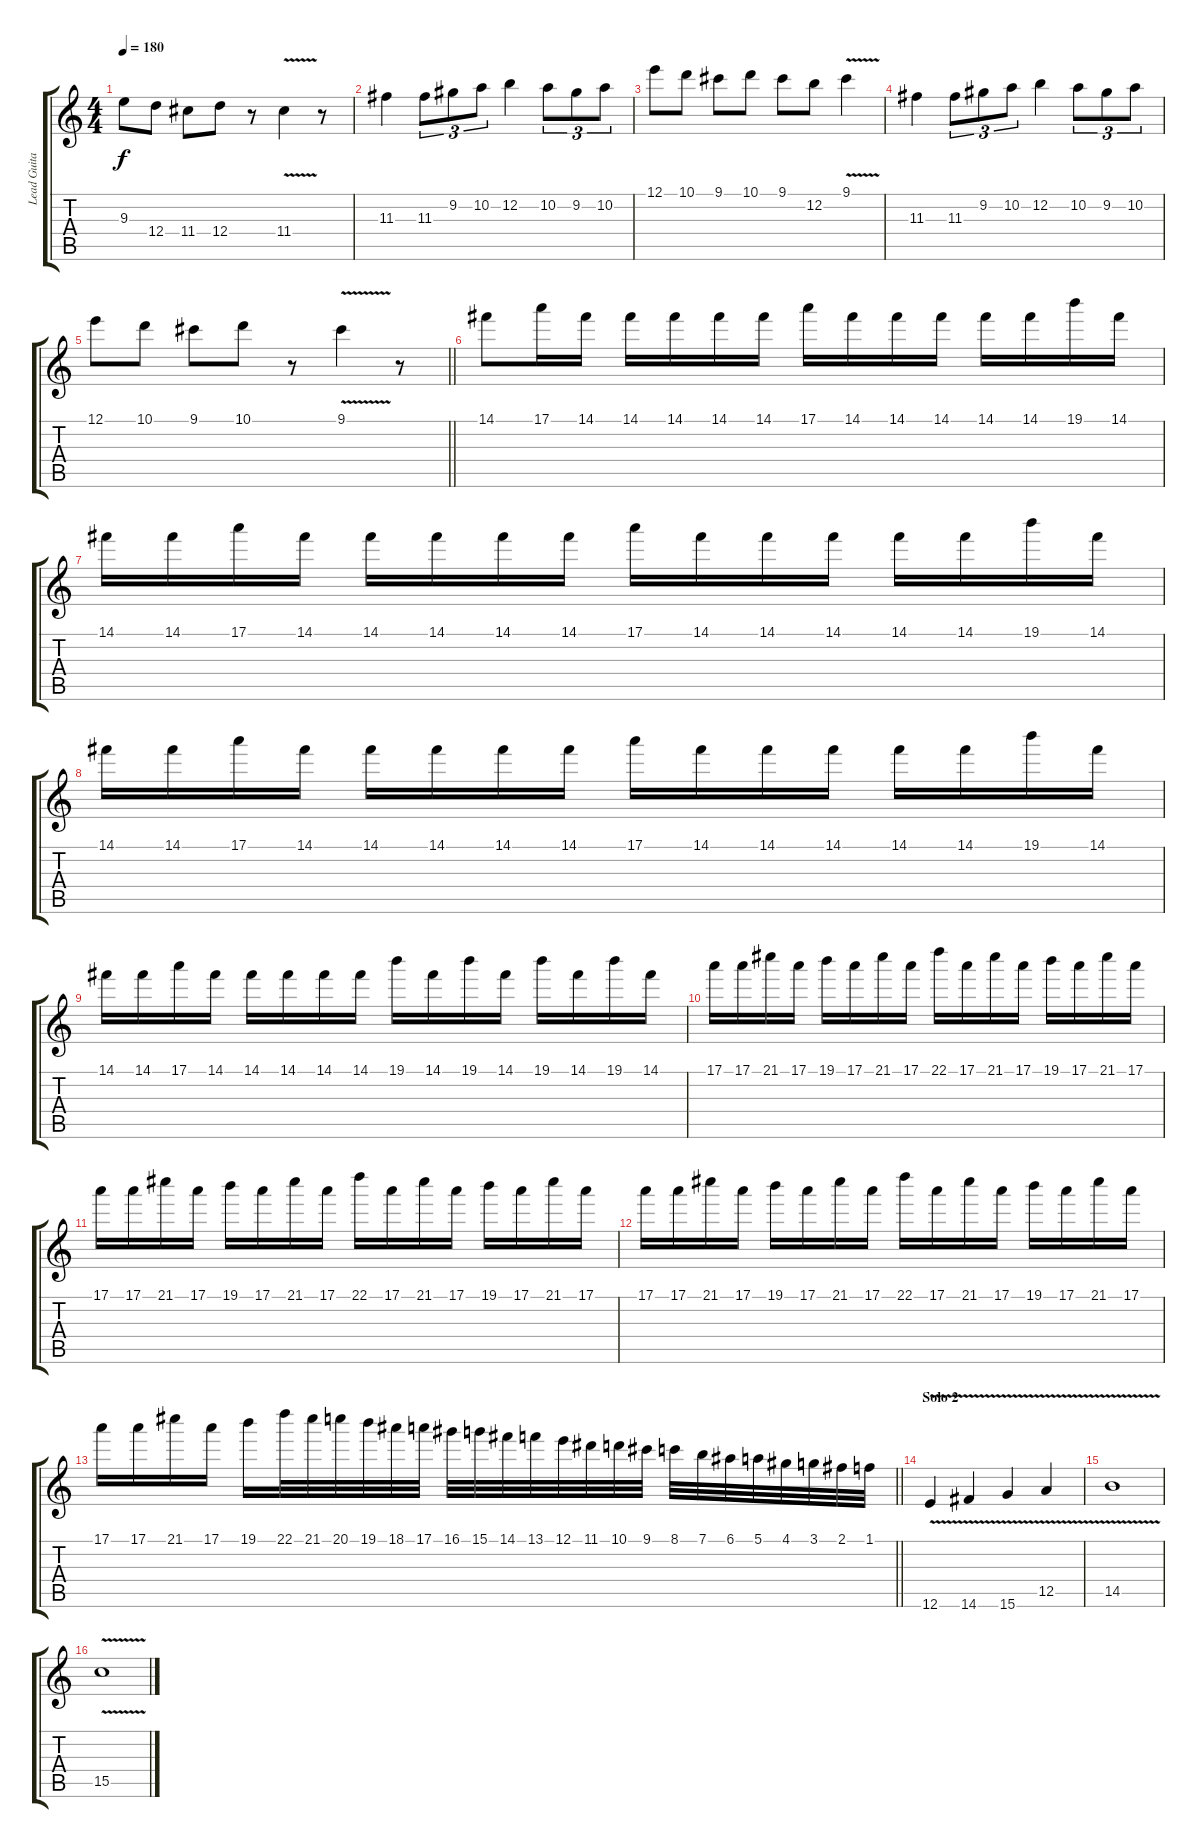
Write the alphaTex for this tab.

\track ("Lead Guitar" "Lead Guita") {instrument distortionguitar}
\staff {score tabs}
\tuning (E4 B3 G3 D3 A2 E2) {hide}
\ts (4 4)
\tempo 180
\clef g2
\ks c
9.3.8{dy f} 12.4.8 11.4.8 12.4.8 r.8 11.4{v}.4 r.8 |
11.3.4 11.3.8{tu (3 2)} 9.2.8{tu (3 2)} 10.2.8{tu (3 2)} 12.2.4 10.2.8{tu (3 2)} 9.2.8{tu (3 2)} 10.2.8{tu (3 2)} |
12.1.8 10.1.8 9.1.8 10.1.8 9.1.8 12.2.8 9.1{v}.4 |
11.3.4 11.3.8{tu (3 2)} 9.2.8{tu (3 2)} 10.2.8{tu (3 2)} 12.2.4 10.2.8{tu (3 2)} 9.2.8{tu (3 2)} 10.2.8{tu (3 2)} |
\barLineRight lightlight
12.1.8 10.1.8 9.1.8 10.1.8 r.8 9.1{v}.4 r.8 |
14.1.8 17.1.16 14.1.16 14.1.16 14.1.16 14.1.16 14.1.16 17.1.16 14.1.16 14.1.16 14.1.16 14.1.16 14.1.16 19.1.16 14.1.16 |
14.1.16 14.1.16 17.1.16 14.1.16 14.1.16 14.1.16 14.1.16 14.1.16 17.1.16 14.1.16 14.1.16 14.1.16 14.1.16 14.1.16 19.1.16 14.1.16 |
14.1.16 14.1.16 17.1.16 14.1.16 14.1.16 14.1.16 14.1.16 14.1.16 17.1.16 14.1.16 14.1.16 14.1.16 14.1.16 14.1.16 19.1.16 14.1.16 |
14.1.16 14.1.16 17.1.16 14.1.16 14.1.16 14.1.16 14.1.16 14.1.16 19.1.16 14.1.16 19.1.16 14.1.16 19.1.16 14.1.16 19.1.16 14.1.16 |
17.1.16 17.1.16 21.1.16 17.1.16 19.1.16 17.1.16 21.1.16 17.1.16 22.1.16 17.1.16 21.1.16 17.1.16 19.1.16 17.1.16 21.1.16 17.1.16 |
17.1.16 17.1.16 21.1.16 17.1.16 19.1.16 17.1.16 21.1.16 17.1.16 22.1.16 17.1.16 21.1.16 17.1.16 19.1.16 17.1.16 21.1.16 17.1.16 |
17.1.16 17.1.16 21.1.16 17.1.16 19.1.16 17.1.16 21.1.16 17.1.16 22.1.16 17.1.16 21.1.16 17.1.16 19.1.16 17.1.16 21.1.16 17.1.16 |
\barLineRight lightlight
17.1.16 17.1.16 21.1.16 17.1.16 19.1.16 22.1.32 21.1.32 20.1.32 19.1.32 18.1.32 17.1.32 16.1.32 15.1.32 14.1.32 13.1.32 12.1.32 11.1.32 10.1.32 9.1.32 8.1.32 7.1.32 6.1.32 5.1.32 4.1.32 3.1.32 2.1.32 1.1.32 |
\section ("" "Solo 2")
12.6{v}.4 14.6{v}.4 15.6{v}.4 12.5{v}.4 |
14.5{v}.1 |
15.5{v}.1
